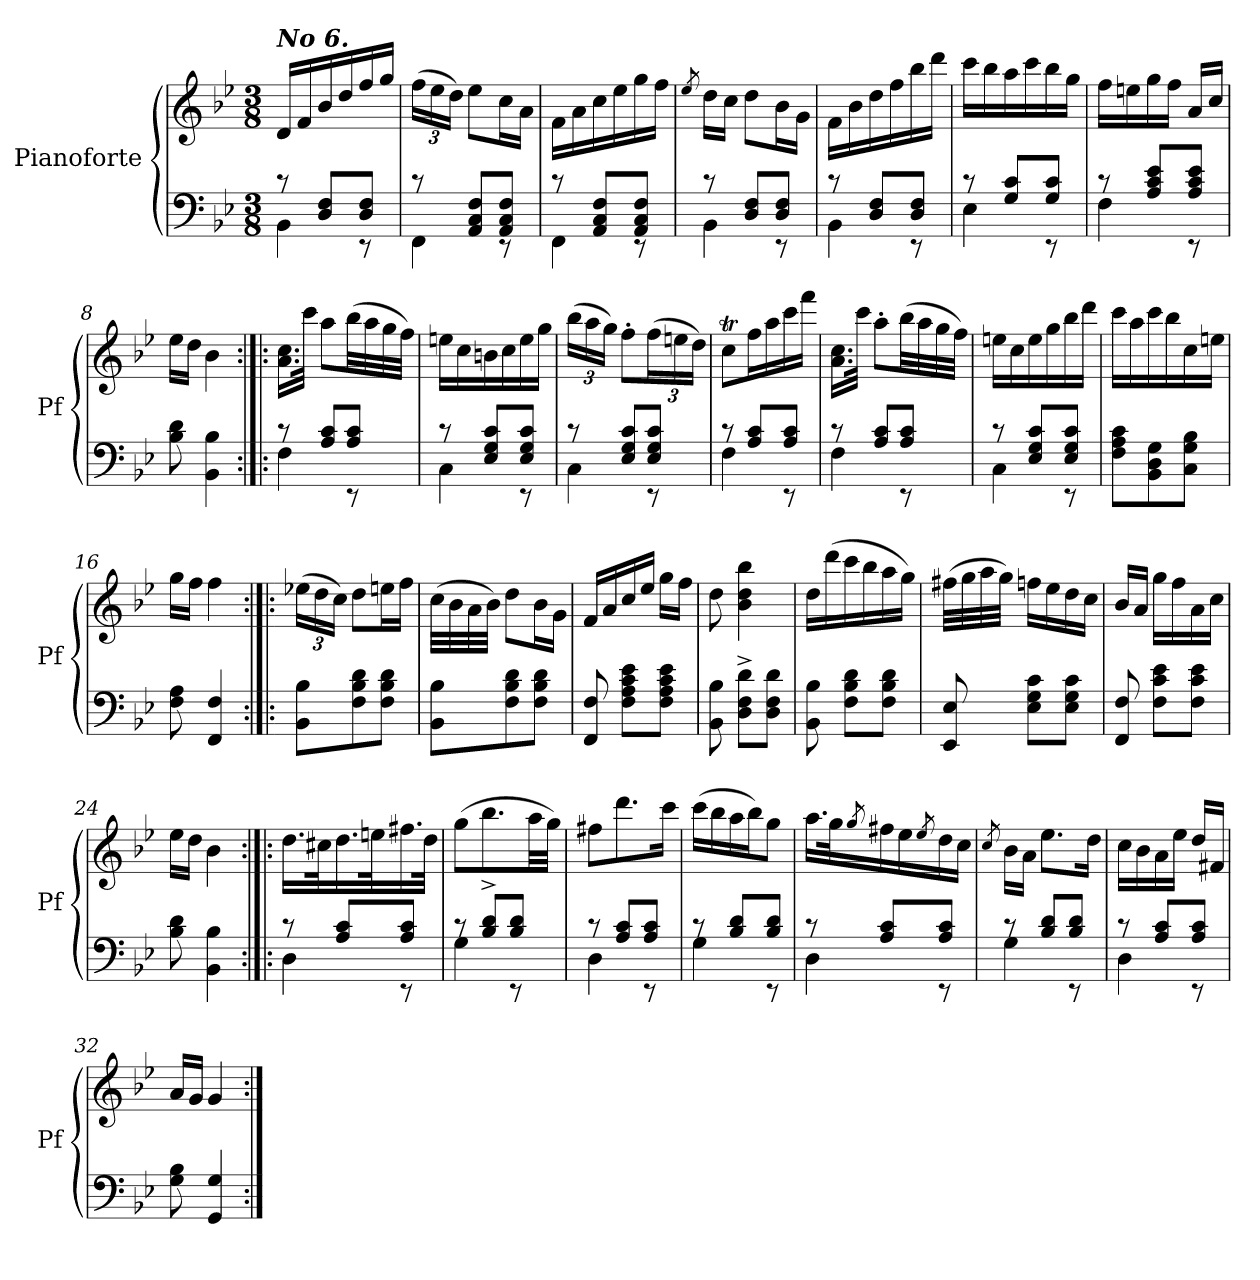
**kern	**kern
*part2	*part1
*staff2	*staff1
*I"Pianoforte	*I"Pianoforte
*I'Pf	*I'Pf
*clefF4	*clefG2
*k[b-e-]	*k[b-e-]
*B-:	*B-:
*M3/8	*M3/8
=1	=1
*^	*
!	!	!LO:TX:a:Bi:t=No 6.
8rc	4BB-\	16d/LL
.	.	16f/
8D/ 8F/L	.	16b-/
.	.	16dd/
8D/ 8F/J	8rEE	16ff/
.	.	16gg/JJ
=2	=2	=2
8rc	4FF\	(24ff\LL
.	.	24ee-\
.	.	24dd\JJ)
8AA/ 8C/ 8F/L	.	8ee-\L
8AA/ 8C/ 8F/J	8rEE	16cc\L
.	.	16a\JJ
=3	=3	=3
8rc	4FF\	16f\LL
.	.	16a\
8AA/ 8C/ 8F/L	.	16cc\
.	.	16ee-\
8AA/ 8C/ 8F/J	8rEE	16gg\
.	.	16ff\JJ
=4	=4	=4
.	.	8qee-/
8rc	4BB-\	16dd\LL
.	.	16cc\JJ
8D/ 8F/L	.	8dd\L
8D/ 8F/J	8rEE	16b-\L
.	.	16g\JJ
=5	=5	=5
8rc	4BB-\	16f\LL
.	.	16b-\
8D/ 8F/L	.	16dd\
.	.	16ff\
8D/ 8F/J	8rEE	16bb-\
.	.	16ddd\JJ
=6	=6	=6
8rc	4E-\	16ccc\LL
.	.	16bb-\
8G/ 8c/L	.	16aa\
.	.	16ccc\
8G/ 8c/J	8rEE	16bb-\
.	.	16gg\JJ
=7	=7	=7
8rc	4F\	16ff\LL
.	.	16een\
8A/ 8c/ 8e-/L	.	16gg\
.	.	16ff\JJ
8A/ 8c/ 8e-/J	8rEE	16a/LL
.	.	16cc/JJ
*v	*v	*
=8	=8
8B-\ 8d\	16ee-\LL
.	16dd\JJ
4BB-\ 4B-\	4b-\
=9:|!|:	=9:|!|:
*^	*
8rc	4F\	16.a\ 16.cc\LL
.	.	32ccc\JJk
8A/ 8c/L	.	8aa\L
8A/ 8c/J	8rEE	(32bb-\LL
.	.	32aa\
.	.	32gg\
.	.	32ff\JJJ)
=10	=10	=10
8rc	4C\	16een\LL
.	.	16cc\
8E-/ 8G/ 8c/L	.	16bn\
.	.	16cc\
8E-/ 8G/ 8c/J	8rEE	16ee\
.	.	16gg\JJ
=11	=11	=11
8rc	4C\	(24bb-\LL
.	.	24aa\
.	.	24gg\JJ)
8E-/ 8G/ 8c/L	.	8ff'\L
8E-/ 8G/ 8c/J	8rEE	(24ff\L
.	.	24een\
.	.	24dd\JJ)
=12	=12	=12
8rc	4F\	8ccT\L
8A/ 8c/L	.	16ff\L
.	.	16aa\
8A/ 8c/J	8rEE	16ccc\
.	.	16fff\JJ
=13	=13	=13
8rc	4F\	16.a\ 16.cc\LL
.	.	32ccc\JJk
8A/ 8c/L	.	8aa'\L
8A/ 8c/J	8rEE	(32bb-\LL
.	.	32aa\
.	.	32gg\
.	.	32ff\JJJ)
=14	=14	=14
8rc	4C\	16een\LL
.	.	16cc\
8E-/ 8G/ 8c/L	.	16ee\
.	.	16gg\
8E-/ 8G/ 8c/J	8rEE	16bb-\
.	.	16ddd\JJ
*v	*v	*
=15	=15
8F\ 8A\ 8c\L	16ccc\LL
.	16aa\
8BB-\ 8D\ 8G\	16ccc\
.	16bb-\
8C\ 8G\ 8B-\J	16cc\
.	16een\JJ
=16	=16
8F\ 8A\	16gg\LL
.	16ff\JJ
4FF/ 4F/	4ff\
=17:|!|:	=17:|!|:
8BB-\ 8B-\L	(24ee-X\LL
.	24dd\
.	24cc\JJ)
8F\ 8B-\ 8d\	8dd\L
8F\ 8B-\ 8d\J	16een\L
.	16ff\JJ
=18	=18
8BB-\ 8B-\L	(32cc\LLL
.	32b-\
.	32a\
.	32b-\JJJ)
8F\ 8B-\ 8d\	8dd\L
8F\ 8B-\ 8d\J	16b-\L
.	16g\JJ
=19	=19
8FF/ 8F/	16f/LL
.	16a/
8F\ 8A\ 8c\ 8e-\L	16cc/
.	16ee-/JJ
8F\ 8A\ 8c\ 8e-\J	16gg\LL
.	16ff\JJ
=20	=20
8BB-\ 8B-\	8dd\
8D^\ 8F^\ 8d^\L	4b-\ 4dd\ 4bb-\
8D\ 8F\ 8d\J	.
=21	=21
8BB-\ 8B-\	16dd\LL
.	(16ddd\
8F\ 8B-\ 8d\L	16ccc\
.	16bb-\
8F\ 8B-\ 8d\J	16aa\
.	16gg\JJ)
=22	=22
8EE-/ 8E-/	(32ff#X\LLL
.	32gg\
.	32aa\
.	32gg\JJJ)
8E-\ 8G\ 8c\L	16ffn\LL
.	16ee-\
8E-\ 8G\ 8c\J	16dd\
.	16cc\JJ
=23	=23
8FF/ 8F/	16b-/LL
.	16a/JJ
8F\ 8c\ 8e-\L	16gg\LL
.	16ff\
8F\ 8c\ 8e-\J	16a\
.	16cc\JJ
=24	=24
8B-\ 8d\	16ee-\LL
.	16dd\JJ
4BB-\ 4B-\	4b-\
=25:|!|:	=25:|!|:
*^	*
8rc	4D\	16.dd\LL
.	.	32cc#X\K
8A/ 8c/L	.	16.dd\
.	.	32een\K
8A/ 8c/J	8rEE	16.ff#X\
.	.	32dd\JJk
=26	=26	=26
8rc	4G\	(8gg\L
8B-^/ 8d^/L	.	8.bb-\
8B-/ 8d/J	8rEE	.
.	.	32aa\LL
.	.	32gg\JJJ)
=27	=27	=27
8rc	4D\	8ff#X\L
8A/ 8c/L	.	8.ddd\
8A/ 8c/J	8rEE	.
.	.	16ccc\Jk
=28	=28	=28
8rc	4G\	(16ccc\LL
.	.	16bb-\
8B-/ 8d/L	.	16aa\
.	.	16bb-\J)
8B-/ 8d/J	8rEE	8gg\J
=29	=29	=29
8rc	4D\	16.aa\LL
.	.	32gg\K
.	.	8qgg/
8A/ 8c/L	.	16ff#X\
.	.	16ee-\
.	.	8qee-/
8A/ 8c/J	8rEE	16dd\
.	.	16cc\JJ
=30	=30	=30
.	.	8qcc/
8rc	4G\	16b-\LL
.	.	16a\JJ
8B-/ 8d/L	.	8.ee-\L
8B-/ 8d/J	8rEE	.
.	.	16dd\Jk
=31	=31	=31
8rc	4D\	16cc\LL
.	.	16b-\
8A/ 8c/L	.	16a\
.	.	16ee-\JJ
8A/ 8c/J	8rEE	16dd/LL
.	.	16f#X/JJ
*v	*v	*
=32	=32
8G\ 8B-\	16a/LL
.	16g/JJ
4GG/ 4G/	4g/
=:|!	=:|!
*-	*-
